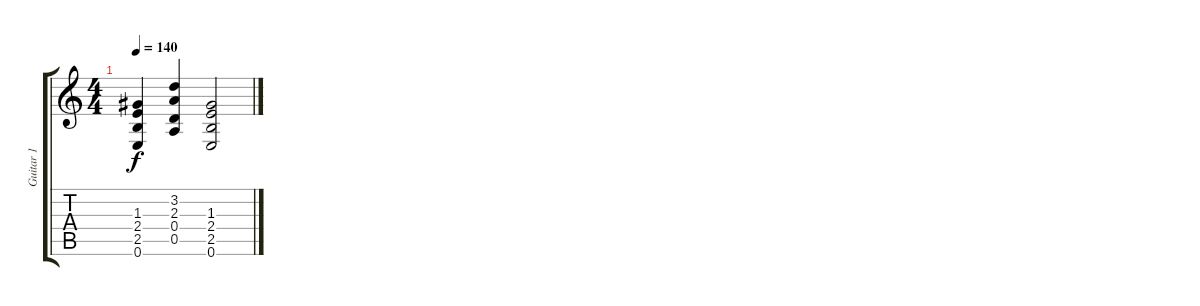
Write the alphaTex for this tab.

\track ("Guitar 1" "Guitar 1") {instrument overdrivenguitar}
\staff {score tabs}
\tuning (E4 B3 G3 D3 A2 E2) {hide}
\ts (4 4)
\tempo 140
\clef g2
\ks c
(1.3 2.4 2.5 0.6).4{dy f} (3.2 2.3 0.4 0.5).4 (1.3 2.4 2.5 0.6).2
